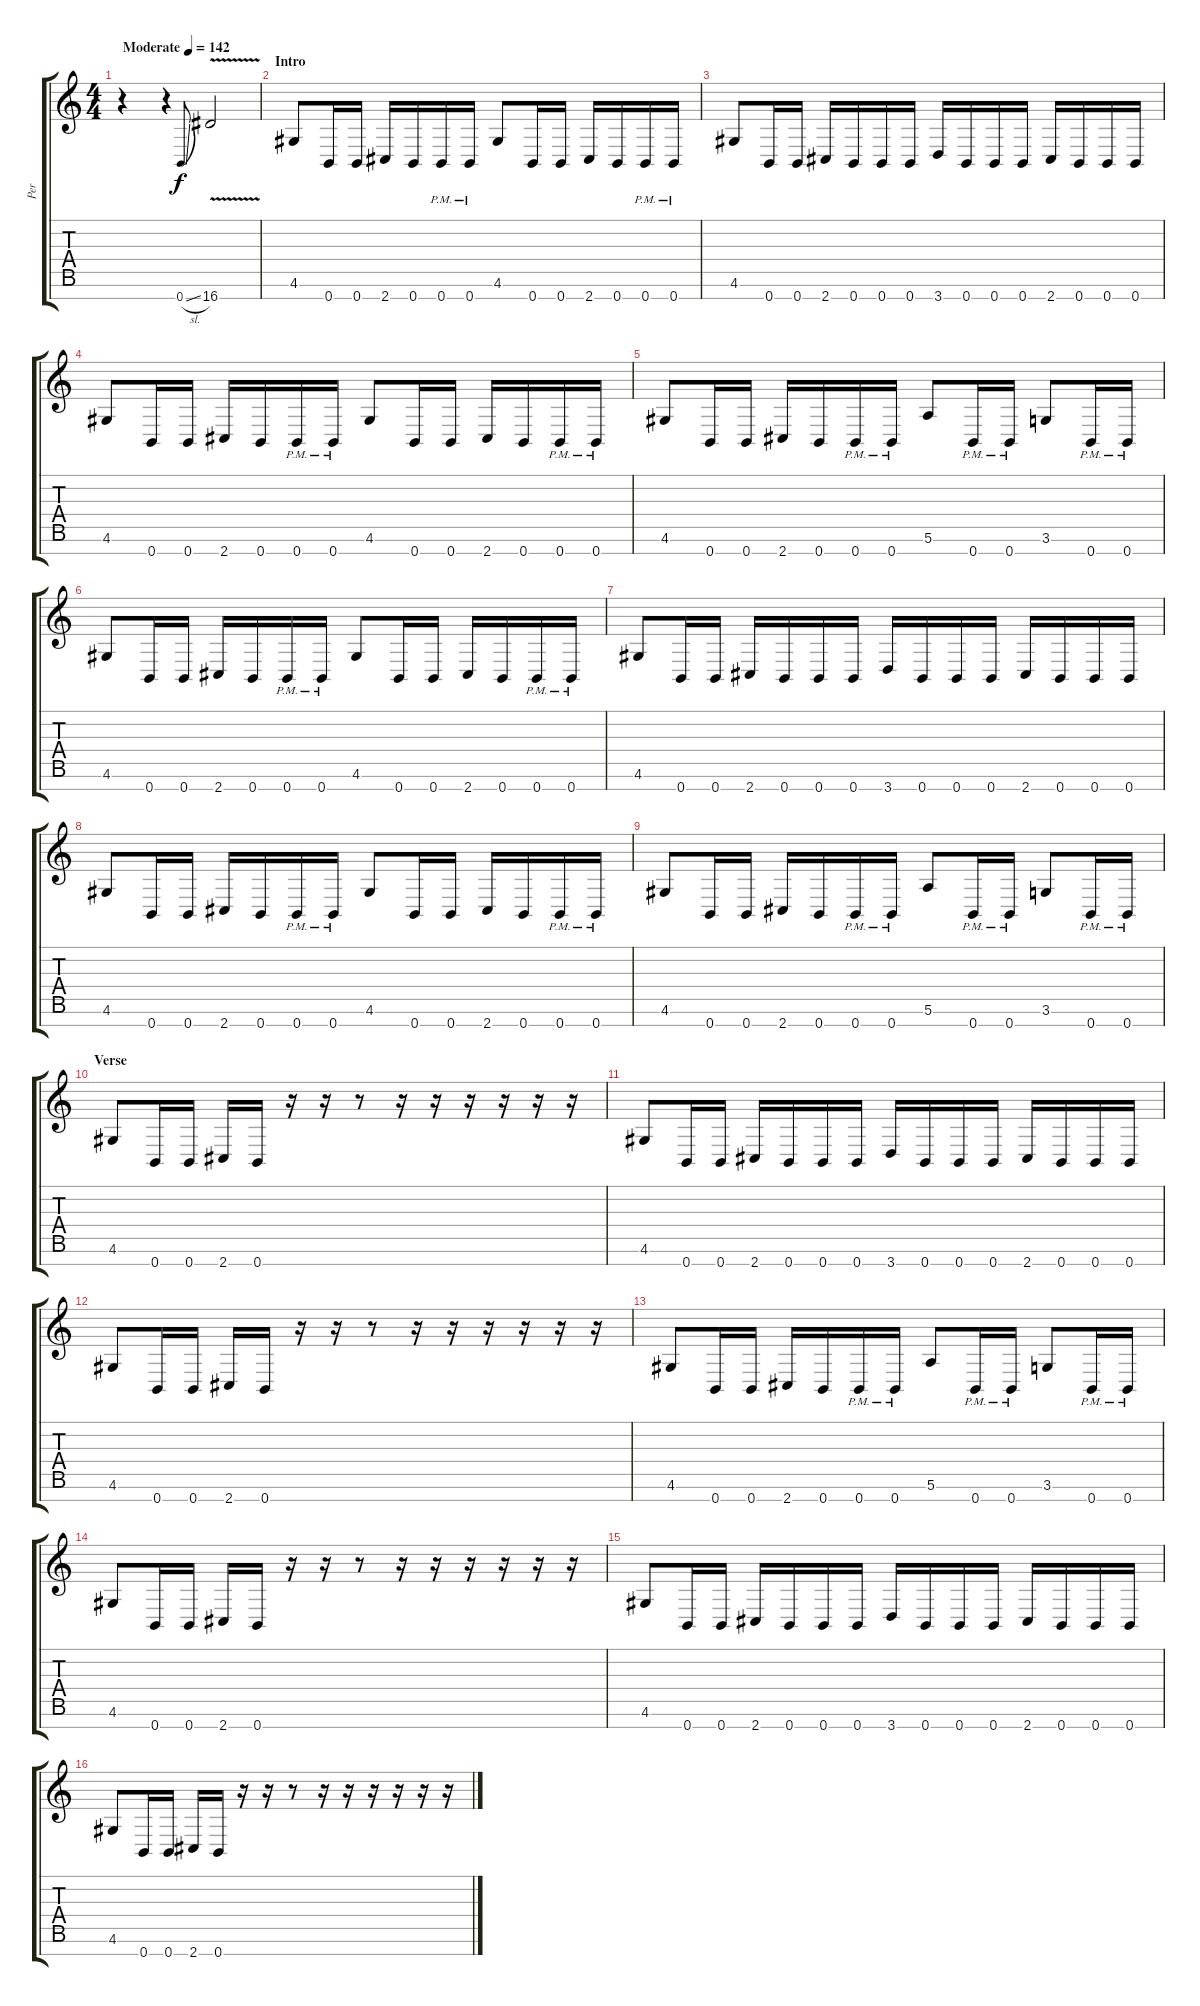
\track ("Per" "Per") {instrument distortionguitar}
\staff {score tabs}
\tuning (E4 B3 G3 D3 A2 E2 B1) {hide}
\ts (4 4)
\tempo (142 "Moderate")
\clef g2
\ks c
r.4{dy f instrument distortionguitar} r.4 0.7{sl}.8{gr onbeat} 16.7{v}.2 |
\section ("" "Intro")
4.6.8 0.7.16 0.7.16 2.7.16 0.7.16 0.7{pm}.16 0.7{pm}.16 4.6.8 0.7.16 0.7.16 2.7.16 0.7.16 0.7{pm}.16 0.7{pm}.16 |
4.6.8 0.7.16 0.7.16 2.7.16 0.7.16 0.7.16 0.7.16 3.7.16 0.7.16 0.7.16 0.7.16 2.7.16 0.7.16 0.7.16 0.7.16 |
4.6.8 0.7.16 0.7.16 2.7.16 0.7.16 0.7{pm}.16 0.7{pm}.16 4.6.8 0.7.16 0.7.16 2.7.16 0.7.16 0.7{pm}.16 0.7{pm}.16 |
4.6.8 0.7.16 0.7.16 2.7.16 0.7.16 0.7{pm}.16 0.7{pm}.16 5.6.8 0.7{pm}.16 0.7{pm}.16 3.6.8 0.7{pm}.16 0.7{pm}.16 |
4.6.8 0.7.16 0.7.16 2.7.16 0.7.16 0.7{pm}.16 0.7{pm}.16 4.6.8 0.7.16 0.7.16 2.7.16 0.7.16 0.7{pm}.16 0.7{pm}.16 |
4.6.8 0.7.16 0.7.16 2.7.16 0.7.16 0.7.16 0.7.16 3.7.16 0.7.16 0.7.16 0.7.16 2.7.16 0.7.16 0.7.16 0.7.16 |
4.6.8 0.7.16 0.7.16 2.7.16 0.7.16 0.7{pm}.16 0.7{pm}.16 4.6.8 0.7.16 0.7.16 2.7.16 0.7.16 0.7{pm}.16 0.7{pm}.16 |
4.6.8 0.7.16 0.7.16 2.7.16 0.7.16 0.7{pm}.16 0.7{pm}.16 5.6.8 0.7{pm}.16 0.7{pm}.16 3.6.8 0.7{pm}.16 0.7{pm}.16 |
\section ("" "Verse")
4.6.8 0.7.16 0.7.16 2.7.16 0.7.16 r.16 r.16 r.8 r.16 r.16 r.16 r.16 r.16 r.16 |
4.6.8 0.7.16 0.7.16 2.7.16 0.7.16 0.7.16 0.7.16 3.7.16 0.7.16 0.7.16 0.7.16 2.7.16 0.7.16 0.7.16 0.7.16 |
4.6.8 0.7.16 0.7.16 2.7.16 0.7.16 r.16 r.16 r.8 r.16 r.16 r.16 r.16 r.16 r.16 |
4.6.8 0.7.16 0.7.16 2.7.16 0.7.16 0.7{pm}.16 0.7{pm}.16 5.6.8 0.7{pm}.16 0.7{pm}.16 3.6.8 0.7{pm}.16 0.7{pm}.16 |
4.6.8 0.7.16 0.7.16 2.7.16 0.7.16 r.16 r.16 r.8 r.16 r.16 r.16 r.16 r.16 r.16 |
4.6.8 0.7.16 0.7.16 2.7.16 0.7.16 0.7.16 0.7.16 3.7.16 0.7.16 0.7.16 0.7.16 2.7.16 0.7.16 0.7.16 0.7.16 |
4.6.8 0.7.16 0.7.16 2.7.16 0.7.16 r.16 r.16 r.8 r.16 r.16 r.16 r.16 r.16 r.16
